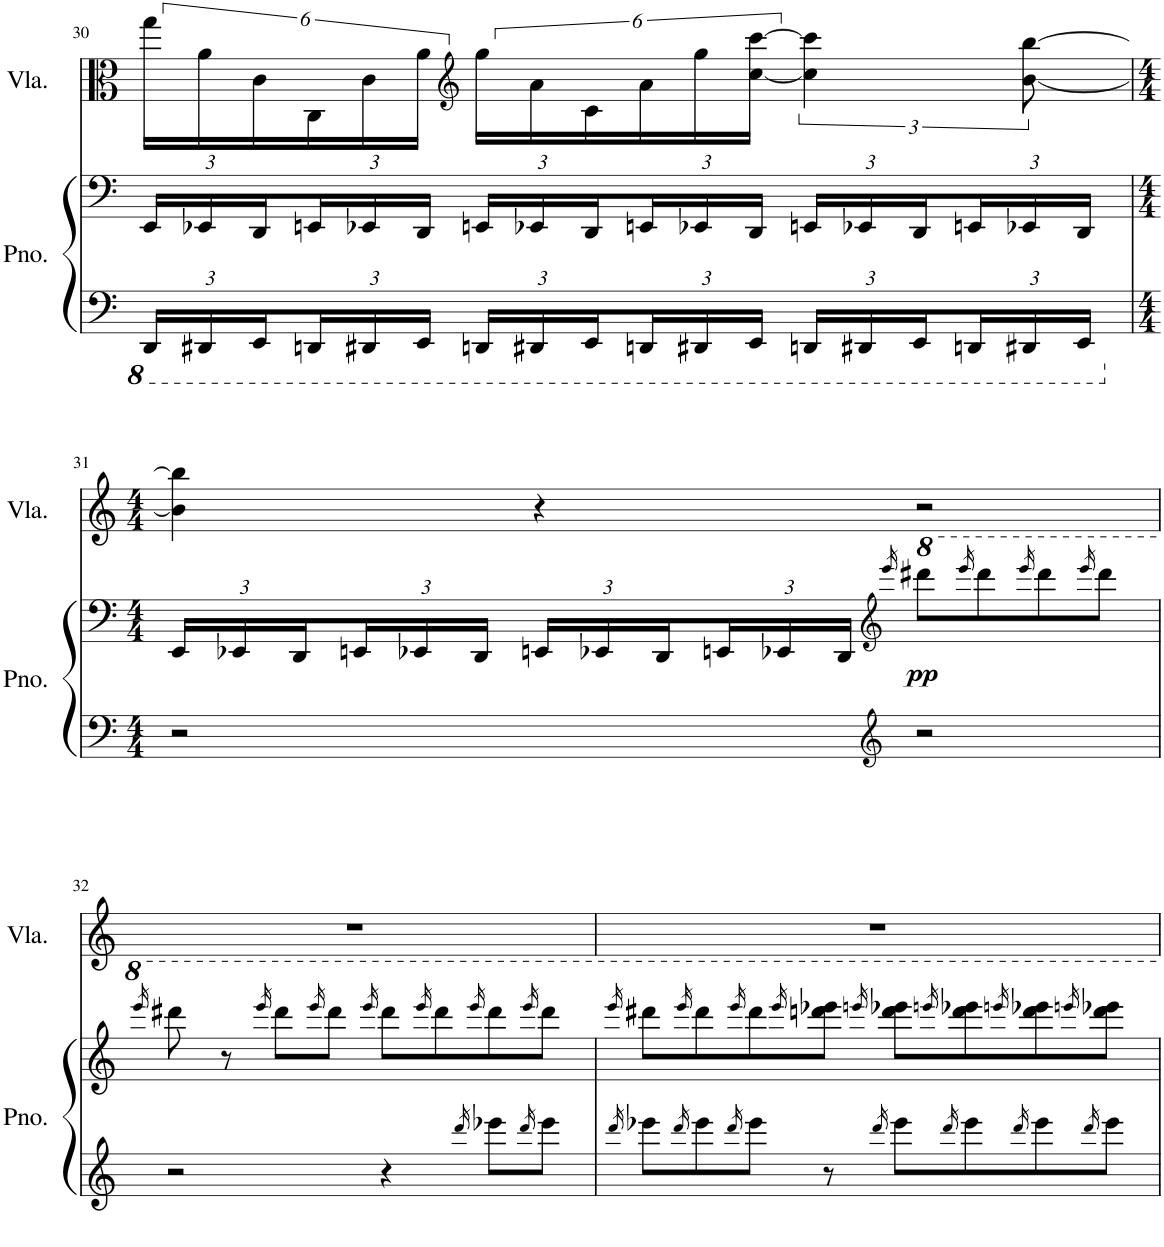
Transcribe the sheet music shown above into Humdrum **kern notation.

**kern	**kern	**dynam	**kern
*part2	*part2	*part2	*part1
*staff3	*staff2	*staff2/3	*staff1
*I"Piano	*	*	*I"Viola
*I'Pno.	*	*	*I'Vla.
!!LO:PB:g=z
*clefF4	*clefF4	*	*clefC3
*k[]	*k[]	*	*k[]
*M3/4	*M3/4	*	*M3/4
*Xbrackettup	*Xbrackettup	*	*
=30	=30	=30	=30
24DDD/LL	24EE/LL	.	24gg\LL
24DDD#X/	24EE-X/	.	24a\
24EEE/	24DD/	.	24c\
24DDDn/	24EEn/	.	24C\
24DDD#X/	24EE-X/	.	24c\
24EEE/JJ	24DD/JJ	.	24a\JJ
*	*	*	*clefG2
24DDDn/LL	24EEn/LL	.	24gg\LL
24DDD#X/	24EE-X/	.	24a\
24EEE/	24DD/	.	24c\
24DDDn/	24EEn/	.	24a\
24DDD#X/	24EE-X/	.	24gg\
24EEE/JJ	24DD/JJ	.	[24cc\ [24ccc\JJ
24DDDn/LL	24EEn/LL	.	6cc\] 6ccc\]
24DDD#X/	24EE-X/	.	.
24EEE/	24DD/	.	.
24DDDn/	24EEn/	.	.
24DDD#X/	24EE-X/	.	[12b\ [12bb\
24EEE/JJ	24DD/JJ	.	.
!!LO:LB:g=z
=31	=31	=31	=31
*M4/4	*M4/4	*	*M4/4
2r	24EE/LL	.	4b\] 4bb\]
.	24EE-X/	.	.
.	24DD/	.	.
.	24EEn/	.	.
.	24EE-X/	.	.
.	24DD/JJ	.	.
.	24EEn/LL	.	4r
.	24EE-X/	.	.
.	24DD/	.	.
.	24EEn/	.	.
.	24EE-X/	.	.
.	24DD/JJ	.	.
*clefG2	*clefG2	*	*
.	16qeeee/	.	.
!	!	!LO:DY:b	!
2r	8dddd#X\L	pp	2r
.	16qeeee/	.	.
.	8dddd#\	.	.
.	16qeeee/	.	.
.	8dddd#\	.	.
.	16qeeee/	.	.
.	8dddd#\J	.	.
!!LO:LB:g=z
=32	=32	=32	=32
.	16qeeee/	.	.
2r	8dddd#X\	.	1r
.	8r	.	.
.	16qeeee/	.	.
.	8dddd#\L	.	.
.	16qeeee/	.	.
.	8dddd#\J	.	.
.	16qeeee/	.	.
4r	8dddd#\L	.	.
.	16qeeee/	.	.
.	8dddd#\	.	.
16qddd/	16qeeee/	.	.
8eee-X\L	8dddd#\	.	.
16qddd/	16qeeee/	.	.
8eee-\J	8dddd#\J	.	.
=33	=33	=33	=33
16qddd/	16qeeee/	.	.
8eee-X\L	8dddd#X\L	.	1r
16qddd/	16qeeee/	.	.
8eee-\	8dddd#\	.	.
16qddd/	16qeeee/	.	.
8eee-\J	8dddd#\	.	.
.	16qeeee/	.	.
8r	8ddddn\ 8eeee-X\J	.	.
16qddd/	16qeeeen/	.	.
8eee-\L	8dddd\ 8eeee-X\L	.	.
16qddd/	16qeeeen/	.	.
8eee-\	8dddd\ 8eeee-X\	.	.
16qddd/	16qeeeen/	.	.
8eee-\	8dddd\ 8eeee-X\	.	.
16qddd/	16qeeeen/	.	.
8eee-\J	8dddd\ 8eeee-X\J	.	.
=	=	=	=
*-	*-	*-	*-
